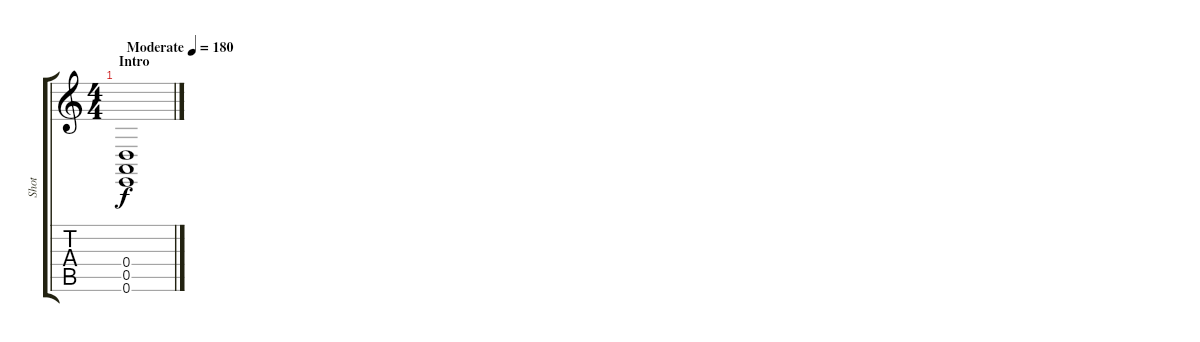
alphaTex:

\track ("Shot" "Shot") {instrument gunshot}
\staff {score tabs}
\tuning (E4 B3 G3 D3 A2 E2) {hide}
\ts (4 4)
\section ("" "Intro")
\tempo (180 "Moderate")
\clef g2
\ks c
(0.4 0.5 0.6).1{dy f instrument gunshot}
